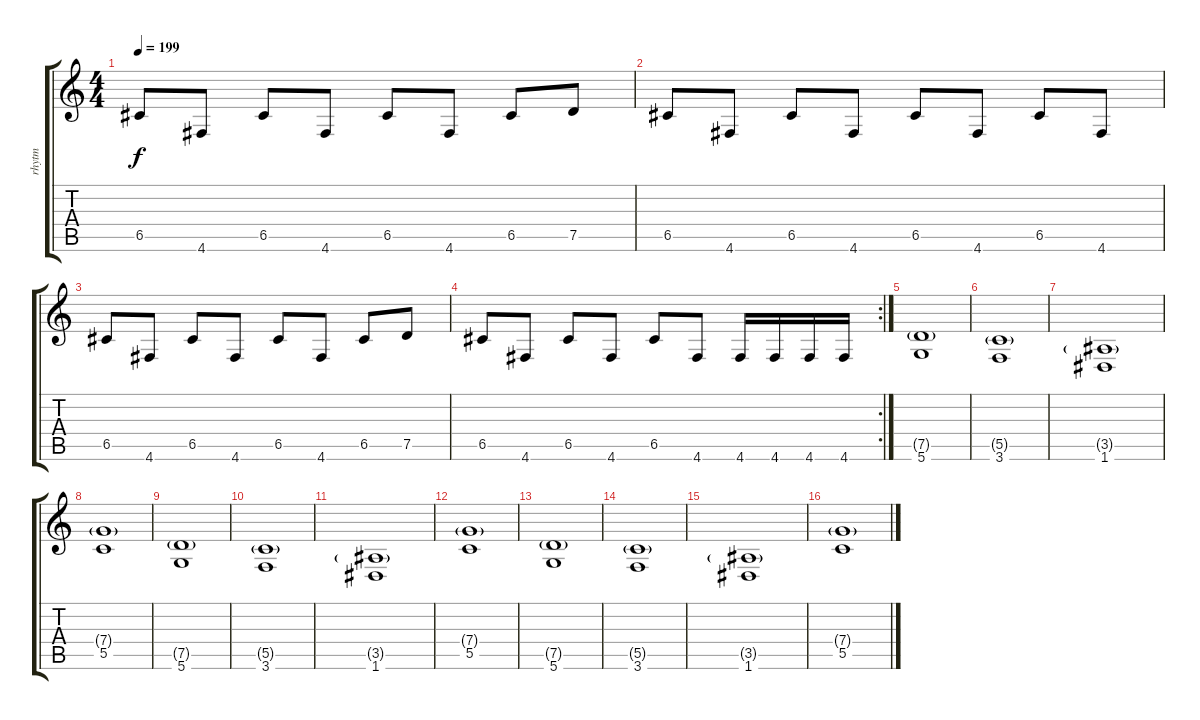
\track ("rhytm" "rhytm") {instrument distortionguitar}
\staff {score tabs}
\tuning (D4 A3 F3 C3 G2 D2) {hide}
\ts (4 4)
\tempo 199
\clef g2
\ks c
6.5.8{dy f} 4.6.8 6.5.8 4.6.8 6.5.8 4.6.8 6.5.8 7.5.8 |
6.5.8 4.6.8 6.5.8 4.6.8 6.5.8 4.6.8 6.5.8 4.6.8 |
6.5.8 4.6.8 6.5.8 4.6.8 6.5.8 4.6.8 6.5.8 7.5.8 |
\rc 2
6.5.8 4.6.8 6.5.8 4.6.8 6.5.8 4.6.8 4.6.16 4.6.16 4.6.16 4.6.16 |
(7.5{g} 5.6).1 |
(5.5{g} 3.6).1 |
(3.5{g} 1.6).1 |
(7.4{g} 5.5).1 |
(7.5{g} 5.6).1 |
(5.5{g} 3.6).1 |
(3.5{g} 1.6).1 |
(7.4{g} 5.5).1 |
(7.5{g} 5.6).1 |
(5.5{g} 3.6).1 |
(3.5{g} 1.6).1 |
(7.4{g} 5.5).1
